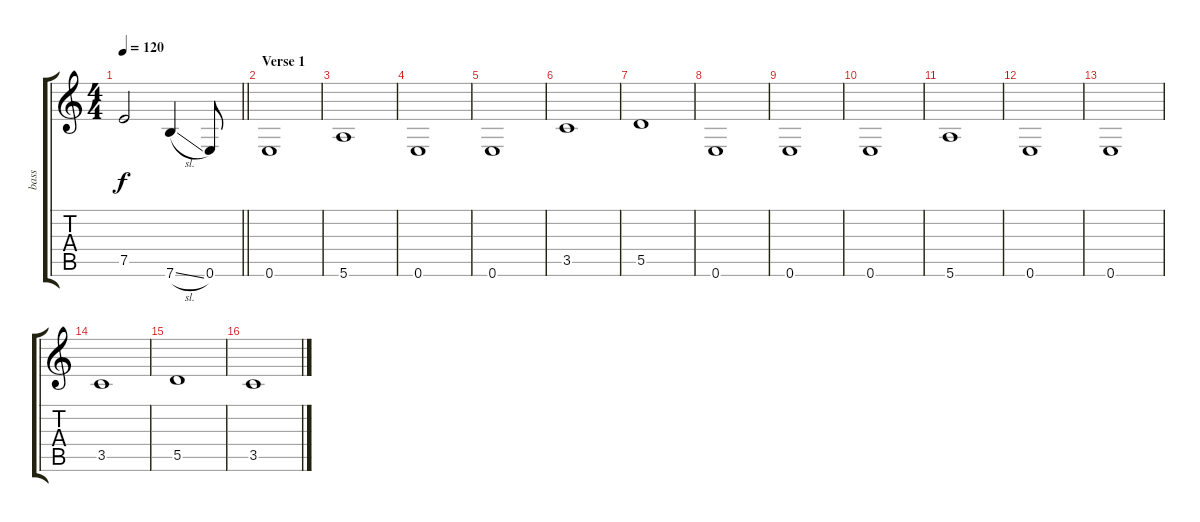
\track ("bass" "bass") {instrument electricbassfinger}
\staff {score tabs}
\tuning (E4 B3 G3 D3 A2 E2) {hide}
\ts (4 4)
\tempo 120
\clef g2
\barLineRight lightlight
\ks c
7.5.2{dy f} 7.6{sl}.4 0.6.8 |
\section ("" "Verse 1")
0.6.1 |
5.6.1 |
0.6.1 |
0.6.1 |
3.5.1 |
5.5.1 |
0.6.1 |
0.6.1 |
0.6.1 |
5.6.1 |
0.6.1 |
0.6.1 |
3.5.1 |
5.5.1 |
3.5.1
